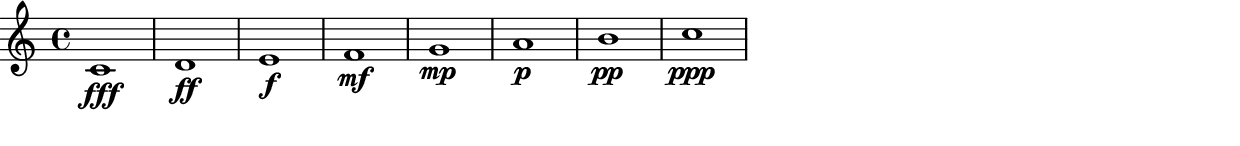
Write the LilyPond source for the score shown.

%%% Generated by music-score %%%
\include "lilypond-book-preamble.ly"
\paper {
  #(define dump-extents #t)

  indent = 0\mm
  line-width = 210\mm - 2.0 * 0.4\in
  ragged-right = ##t
  force-assignment = #""
  line-width = #(- line-width (* mm  3.000000))
}
\header {
  title = ""
  composer = ""
}
\layout {
}

<<
    \new Staff {   \set Staff.instrumentName = "" \set Staff.shortInstrumentName = "" \time 4/4 \clef treble c'1-\fff d'1-\ff e'1-\f f'1-\mf g'1-\mp a'1-\p b'1-\pp c''1-\ppp
               }
>>